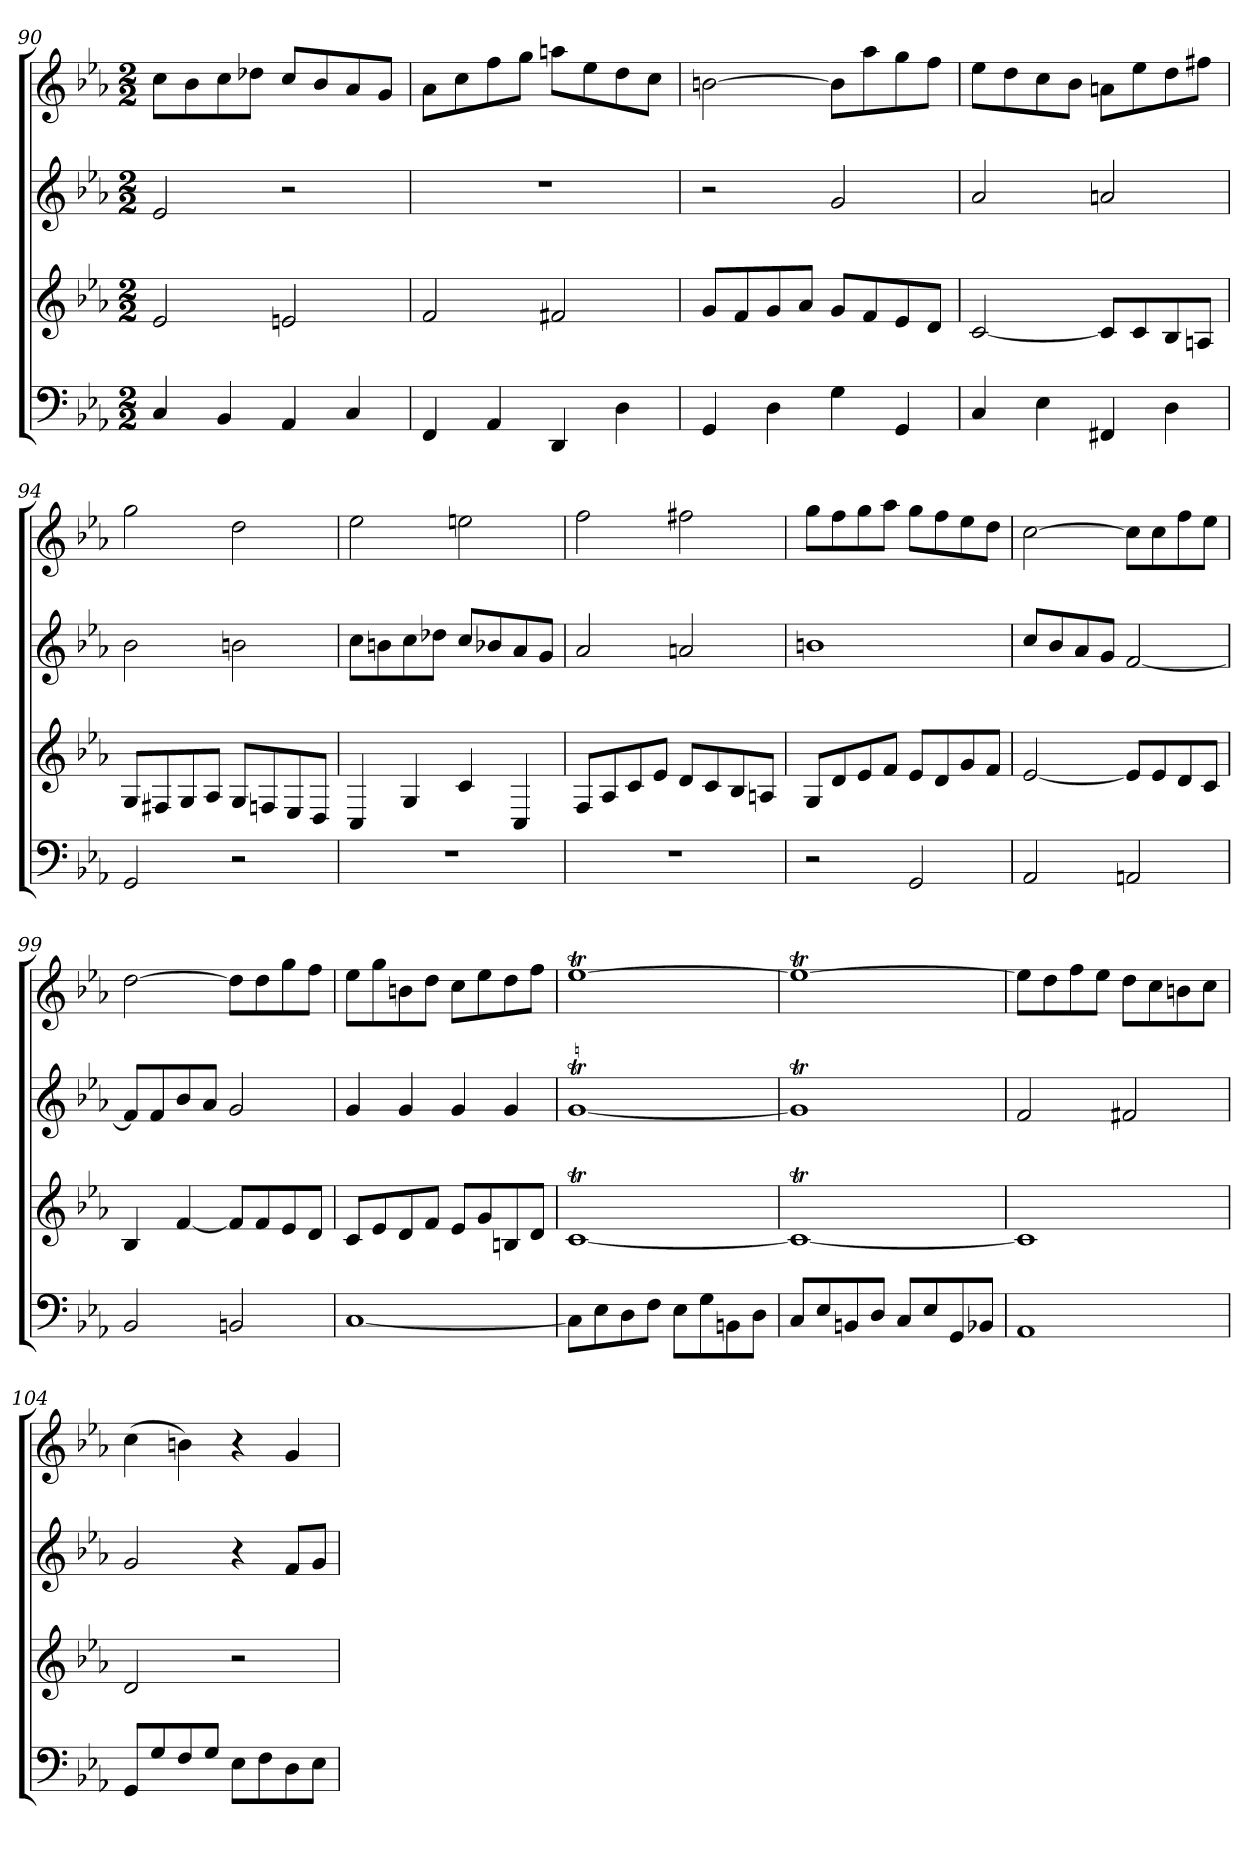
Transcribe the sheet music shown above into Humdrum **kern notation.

**kern	**kern	**kern	**kern
*part4	*part3	*part2	*part1
*staff4	*staff3	*staff2	*staff1
*k[b-e-a-]	*k[b-e-a-]	*k[b-e-a-]	*k[b-e-a-]
*M2/2	*M2/2	*M2/2	*M2/2
=90	=90	=90	=90
4C	2e-	2e-	8ccL
.	.	.	8b-
4BB-	.	.	8cc
.	.	.	8dd-XJ
4AA-	2en	2r	8ccL
.	.	.	8b-
4C	.	.	8a-
.	.	.	8gJ
=91	=91	=91	=91
4FF	2f	1r	8a-L
.	.	.	8cc
4AA-	.	.	8ff
.	.	.	8ggJ
4DD	2f#X	.	8aanL
.	.	.	8ee-
4D	.	.	8dd
.	.	.	8ccJ
=92	=92	=92	=92
4GG	8gL	2r	[2bn
.	8f	.	.
4D	8g	.	.
.	8a-J	.	.
4G	8gL	2g	8bL]
.	8f	.	8aa-
4GG	8e-	.	8gg
.	8dJ	.	8ffJ
=93	=93	=93	=93
4C	[2c	2a-	8ee-L
.	.	.	8dd
4E-	.	.	8cc
.	.	.	8b-J
4FF#X	8cL]	2an	8anL
.	8c	.	8ee-
4D	8B-	.	8dd
.	8AnJ	.	8ff#XJ
=94	=94	=94	=94
2GG	8GL	2b-	2gg
.	8F#X	.	.
.	8G	.	.
.	8A-J	.	.
2r	8GL	2bn	2dd
.	8Fn	.	.
.	8E-	.	.
.	8DJ	.	.
=95	=95	=95	=95
1r	4C	8ccL	2ee-
.	.	8bn	.
.	4G	8cc	.
.	.	8dd-XJ	.
.	4c	8ccL	2een
.	.	8b-X	.
.	4C	8a-	.
.	.	8gJ	.
=96	=96	=96	=96
1r	8FL	2a-	2ff
.	8A-	.	.
.	8c	.	.
.	8e-J	.	.
.	8dL	2an	2ff#X
.	8c	.	.
.	8B-	.	.
.	8AnJ	.	.
=97	=97	=97	=97
2r	8GL	1bn	8ggL
.	8d	.	8ff
.	8e-	.	8gg
.	8fJ	.	8aa-J
2GG	8e-L	.	8ggL
.	8d	.	8ff
.	8g	.	8ee-
.	8fJ	.	8ddJ
=98	=98	=98	=98
2AA-	[2e-	8ccL	[2cc
.	.	8b-	.
.	.	8a-	.
.	.	8gJ	.
2AAn	8e-L]	[2f	8ccL]
.	8e-	.	8cc
.	8d	.	8ff
.	8cJ	.	8ee-J
=99	=99	=99	=99
2BB-	4B-	8fL]	[2dd
.	.	8f	.
.	[4f	8b-	.
.	.	8a-J	.
2BBn	8fL]	2g	8ddL]
.	8f	.	8dd
.	8e-	.	8gg
.	8dJ	.	8ffJ
=100	=100	=100	=100
[1C	8cL	4g	8ee-L
.	8e-	.	8gg
.	8d	4g	8bn
.	8fJ	.	8ddJ
.	8e-L	4g	8ccL
.	8g	.	8ee-
.	8Bn	4g	8dd
.	8dJ	.	8ffJ
=101	=101	=101	=101
8CL]	[1cT	[1gT	[1ee-T
8E-	.	.	.
8D	.	.	.
8FJ	.	.	.
8E-L	.	.	.
8G	.	.	.
8BBn	.	.	.
8DJ	.	.	.
=102	=102	=102	=102
8CL	1cT_	1gt]	1ee-T_
8E-	.	.	.
8BBn	.	.	.
8DJ	.	.	.
8CL	.	.	.
8E-	.	.	.
8GG	.	.	.
8BB-XJ	.	.	.
=103	=103	=103	=103
1AA-	1c]	2f	8ee-L]
.	.	.	8dd
.	.	.	8ff
.	.	.	8ee-J
.	.	2f#X	8ddL
.	.	.	8cc
.	.	.	8bn
.	.	.	8ccJ
=104	=104	=104	=104
8GGL	2d	2g	(4cc
8G	.	.	.
8F	.	.	4bn)
8GJ	.	.	.
8E-L	2r	4r	4r
8F	.	.	.
8D	.	8fL	4g
8E-J	.	8gJ	.
=	=	=	=
*-	*-	*-	*-
